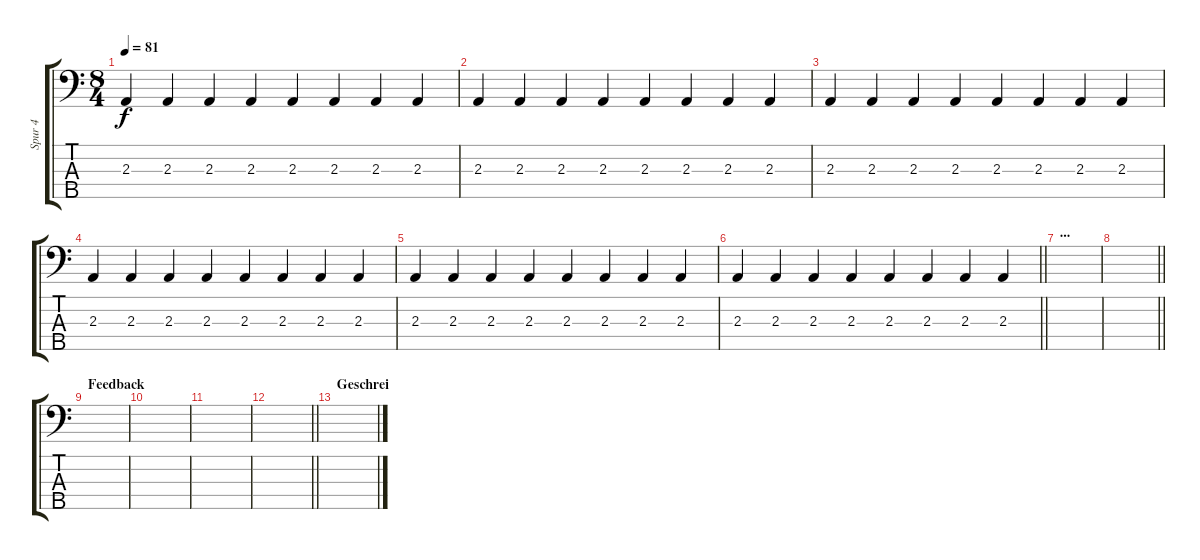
\track ("Spur 4" "Spur 4") {instrument acousticbass}
\staff {score tabs}
\tuning (F2 C2 G1 D1 A0) {hide}
\ts (8 4)
\tempo 81
\clef f4
\ks c
2.3.4{dy f} 2.3.4 2.3.4 2.3.4 2.3.4 2.3.4 2.3.4 2.3.4 |
2.3.4 2.3.4 2.3.4 2.3.4 2.3.4 2.3.4 2.3.4 2.3.4 |
2.3.4 2.3.4 2.3.4 2.3.4 2.3.4 2.3.4 2.3.4 2.3.4 |
2.3.4 2.3.4 2.3.4 2.3.4 2.3.4 2.3.4 2.3.4 2.3.4 |
2.3.4 2.3.4 2.3.4 2.3.4 2.3.4 2.3.4 2.3.4 2.3.4 |
\barLineRight lightlight
2.3.4 2.3.4 2.3.4 2.3.4 2.3.4 2.3.4 2.3.4 2.3.4 |
\section ("" "...")
|
\barLineRight lightlight
|
\section ("" "Feedback")
|
|
|
\barLineRight lightlight
|
\section ("" "Geschrei")
